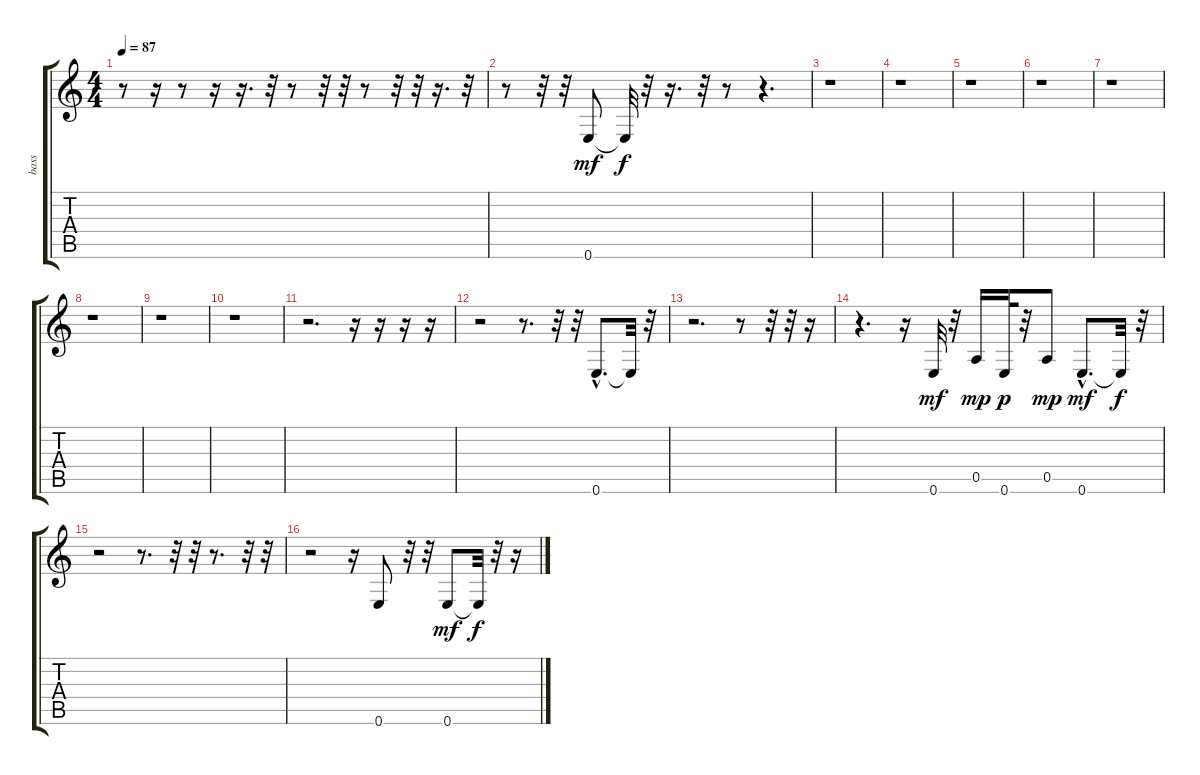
\track ("bass" "bass") {instrument fretlessbass}
\staff {score tabs}
\tuning (E4 B3 G3 D3 A2 E2) {hide}
\ts (4 4)
\tempo 87
\clef g2
\ks c
r.8{dy mf} r.16 r.8 r.16 r.16{d} r.32 r.8 r.32 r.32 r.8 r.32 r.32 r.16{d} r.32 |
r.8 r.32 r.32 0.6.8 0.6{t}.32{dy f} r.32 r.16{d} r.32 r.8 r.4{d} |
r.1 |
r.1 |
r.1 |
r.1 |
r.1 |
r.1 |
r.1 |
r.1 |
r.2{d} r.16 r.16 r.16 r.16 |
r.2 r.8{d} r.32 r.32 0.6{hac}.8{d} 0.6{t}.32 r.32 |
r.2{d} r.8 r.32 r.32 r.16 |
r.4{d} r.16 0.6.32{dy mf} r.32 0.5.16{dy mp} 0.6.32{dy p} r.32 0.5.8{dy mp} 0.6{hac}.8{d dy mf} 0.6{t}.32{dy f} r.32 |
r.2 r.8{d} r.32 r.32 r.8{d} r.32 r.32 |
r.2 r.16 0.6.8 r.32 r.32 0.6.8{dy mf} 0.6{t}.32{dy f} r.32 r.16
